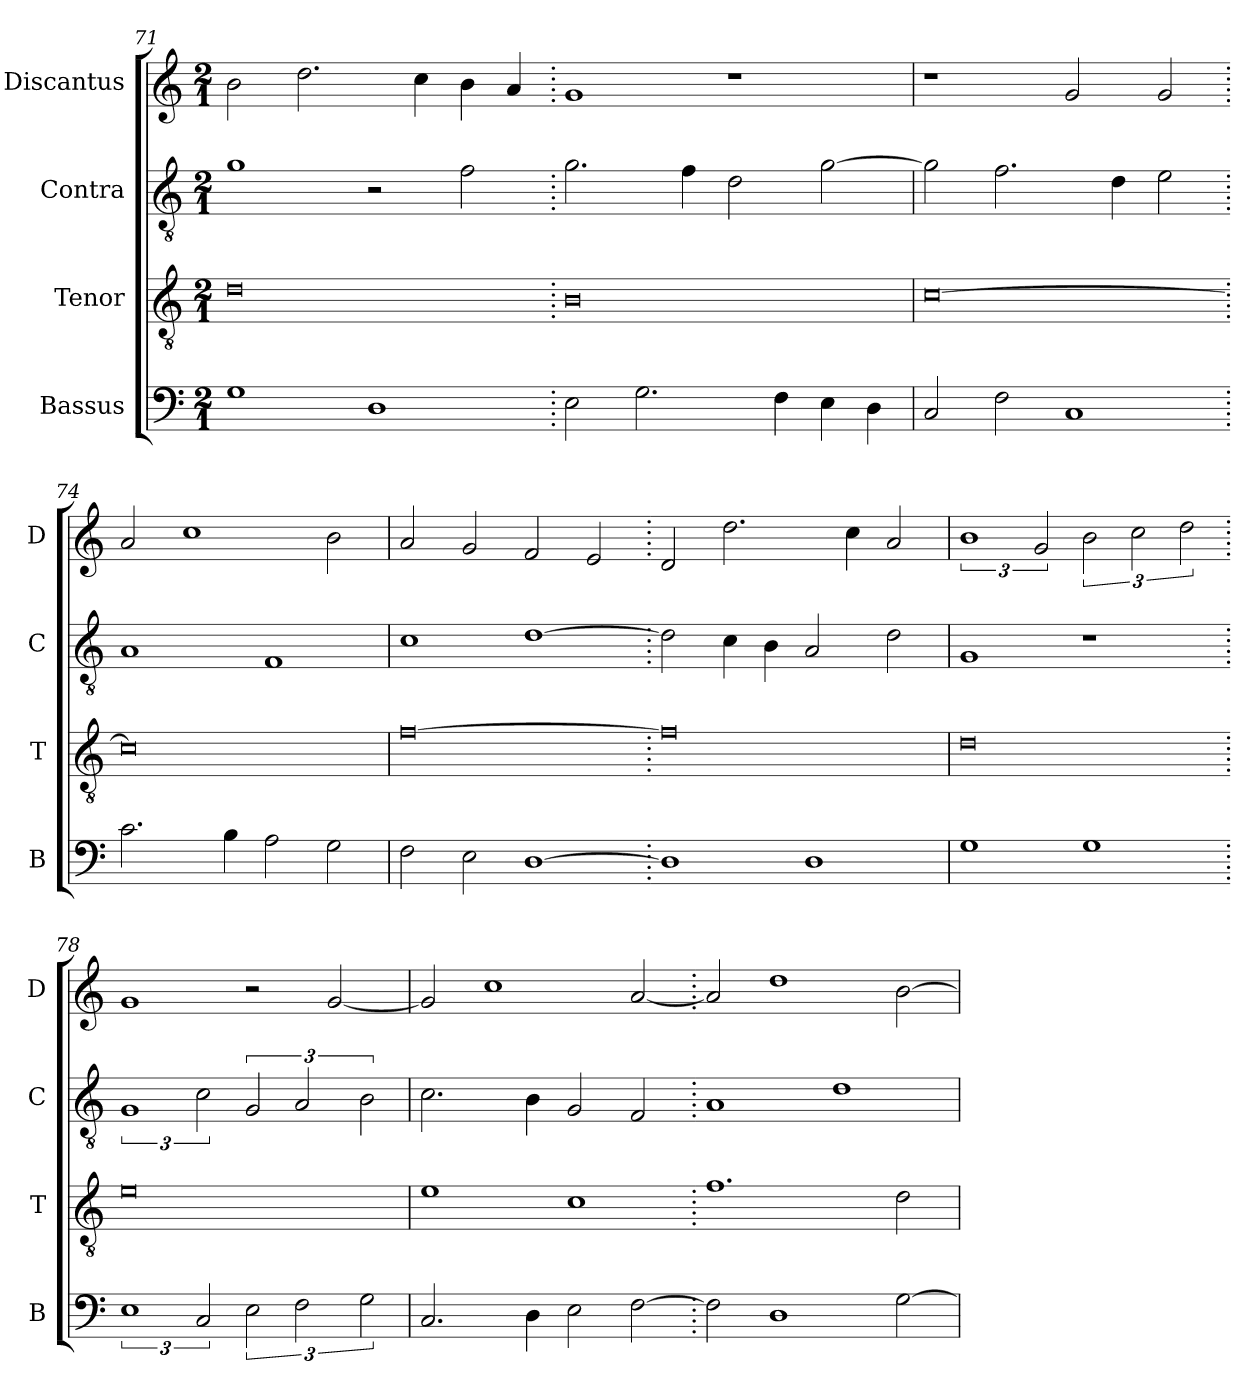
**kern	**kern	**kern	**kern
*part4	*part3	*part2	*part1
*staff4	*staff3	*staff2	*staff1
*I"Bassus	*I"Tenor	*I"Contra	*I"Discantus
*I'B	*I'T	*I'C	*I'D
*clefF4	*clefGv2	*clefGv2	*clefG2
*k[]	*k[]	*k[]	*k[]
*M2/1	*M2/1	*M2/1	*M2/1
=71	=71	=71	=71
1G	0d	1g	2b\
.	.	.	2.dd\
1D	.	2r	.
.	.	.	4cc\
.	.	2f\	4b\
.	.	.	4a/
=72.	=72.	=72.	=72.
2E\	0B	2.g\	1g
2.G\	.	.	.
.	.	4f\	.
.	.	2d\	1r
4F\	.	.	.
4E\	.	[2g\	.
4D\	.	.	.
=73	=73	=73	=73
2C/	[0c	2g\]	1r
2F\	.	2.f\	.
1C	.	.	2g/
.	.	4d\	.
.	.	2e\	2g/
=74.	=74.	=74.	=74.
2.c\	0c]	1A	2a/
.	.	.	1cc
4B\	.	.	.
2A\	.	1F	.
2G\	.	.	2b\
=75	=75	=75	=75
2F\	[0f	1c	2a/
2E\	.	.	2g/
[1D	.	[1d	2f/
.	.	.	2e/
=76.	=76.	=76.	=76.
1D]	0f]	2d\]	2d/
.	.	4c\	2.dd\
.	.	4B\	.
1D	.	2A/	.
.	.	.	4cc\
.	.	2d\	2a/
=77	=77	=77	=77
1G	0d	1G	3%2b
.	.	.	3g/
1G	.	1r	3b\
.	.	.	3cc\
.	.	.	3dd\
=78.	=78.	=78.	=78.
3%2E	0e	3%2G	1g
3C/	.	3c\	.
3E\	.	3G/	2r
3F\	.	3A/	.
.	.	.	[2g/
3G\	.	3B\	.
=79	=79	=79	=79
2.C/	1e	2.c\	2g/]
.	.	.	1cc
4D\	.	4B\	.
2E\	1c	2G/	.
[2F\	.	2F/	[2a/
=80.	=80.	=80.	=80.
2F\]	1.f	1A	2a/]
1D	.	.	1dd
.	.	1d	.
[2G\	2d\	.	[2b\
=	=	=	=
*-	*-	*-	*-
